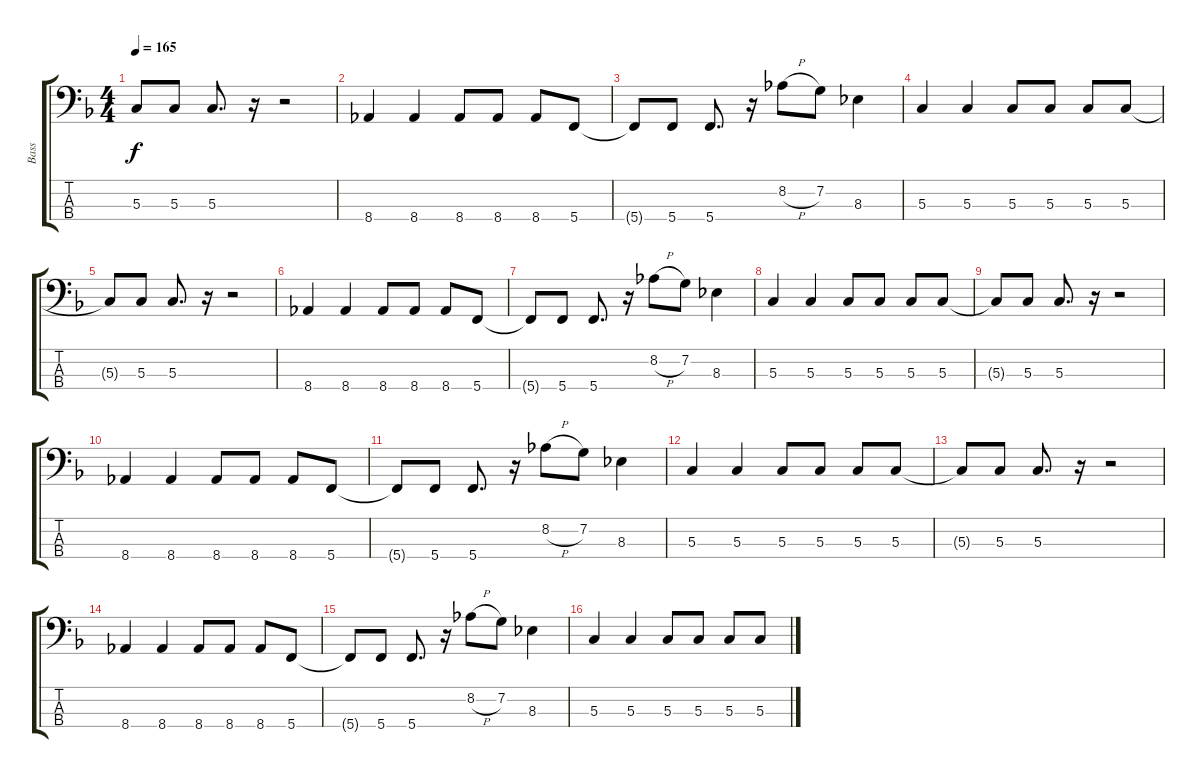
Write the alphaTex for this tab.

\track ("Bass" "Bass") {instrument electricbasspick}
\staff {score tabs}
\tuning (F2 C2 G1 C1) {hide}
\ts (4 4)
\tempo 165
\clef f4
\ks f
5.3{t}.8{dy f} 5.3.8 5.3.8{d} r.16 r.2 |
8.4.4 8.4.4 8.4.8 8.4.8 8.4.8 5.4.8 |
5.4{t}.8 5.4.8 5.4.8{d} r.16 8.2{h}.8 7.2.8 8.3.4 |
5.3.4 5.3.4 5.3.8 5.3.8 5.3.8 5.3.8 |
5.3{t}.8 5.3.8 5.3.8{d} r.16 r.2 |
8.4.4 8.4.4 8.4.8 8.4.8 8.4.8 5.4.8 |
5.4{t}.8 5.4.8 5.4.8{d} r.16 8.2{h}.8 7.2.8 8.3.4 |
5.3.4 5.3.4 5.3.8 5.3.8 5.3.8 5.3.8 |
5.3{t}.8 5.3.8 5.3.8{d} r.16 r.2 |
8.4.4 8.4.4 8.4.8 8.4.8 8.4.8 5.4.8 |
5.4{t}.8 5.4.8 5.4.8{d} r.16 8.2{h}.8 7.2.8 8.3.4 |
5.3.4 5.3.4 5.3.8 5.3.8 5.3.8 5.3.8 |
5.3{t}.8 5.3.8 5.3.8{d} r.16 r.2 |
8.4.4 8.4.4 8.4.8 8.4.8 8.4.8 5.4.8 |
5.4{t}.8 5.4.8 5.4.8{d} r.16 8.2{h}.8 7.2.8 8.3.4 |
5.3.4 5.3.4 5.3.8 5.3.8 5.3.8 5.3.8
